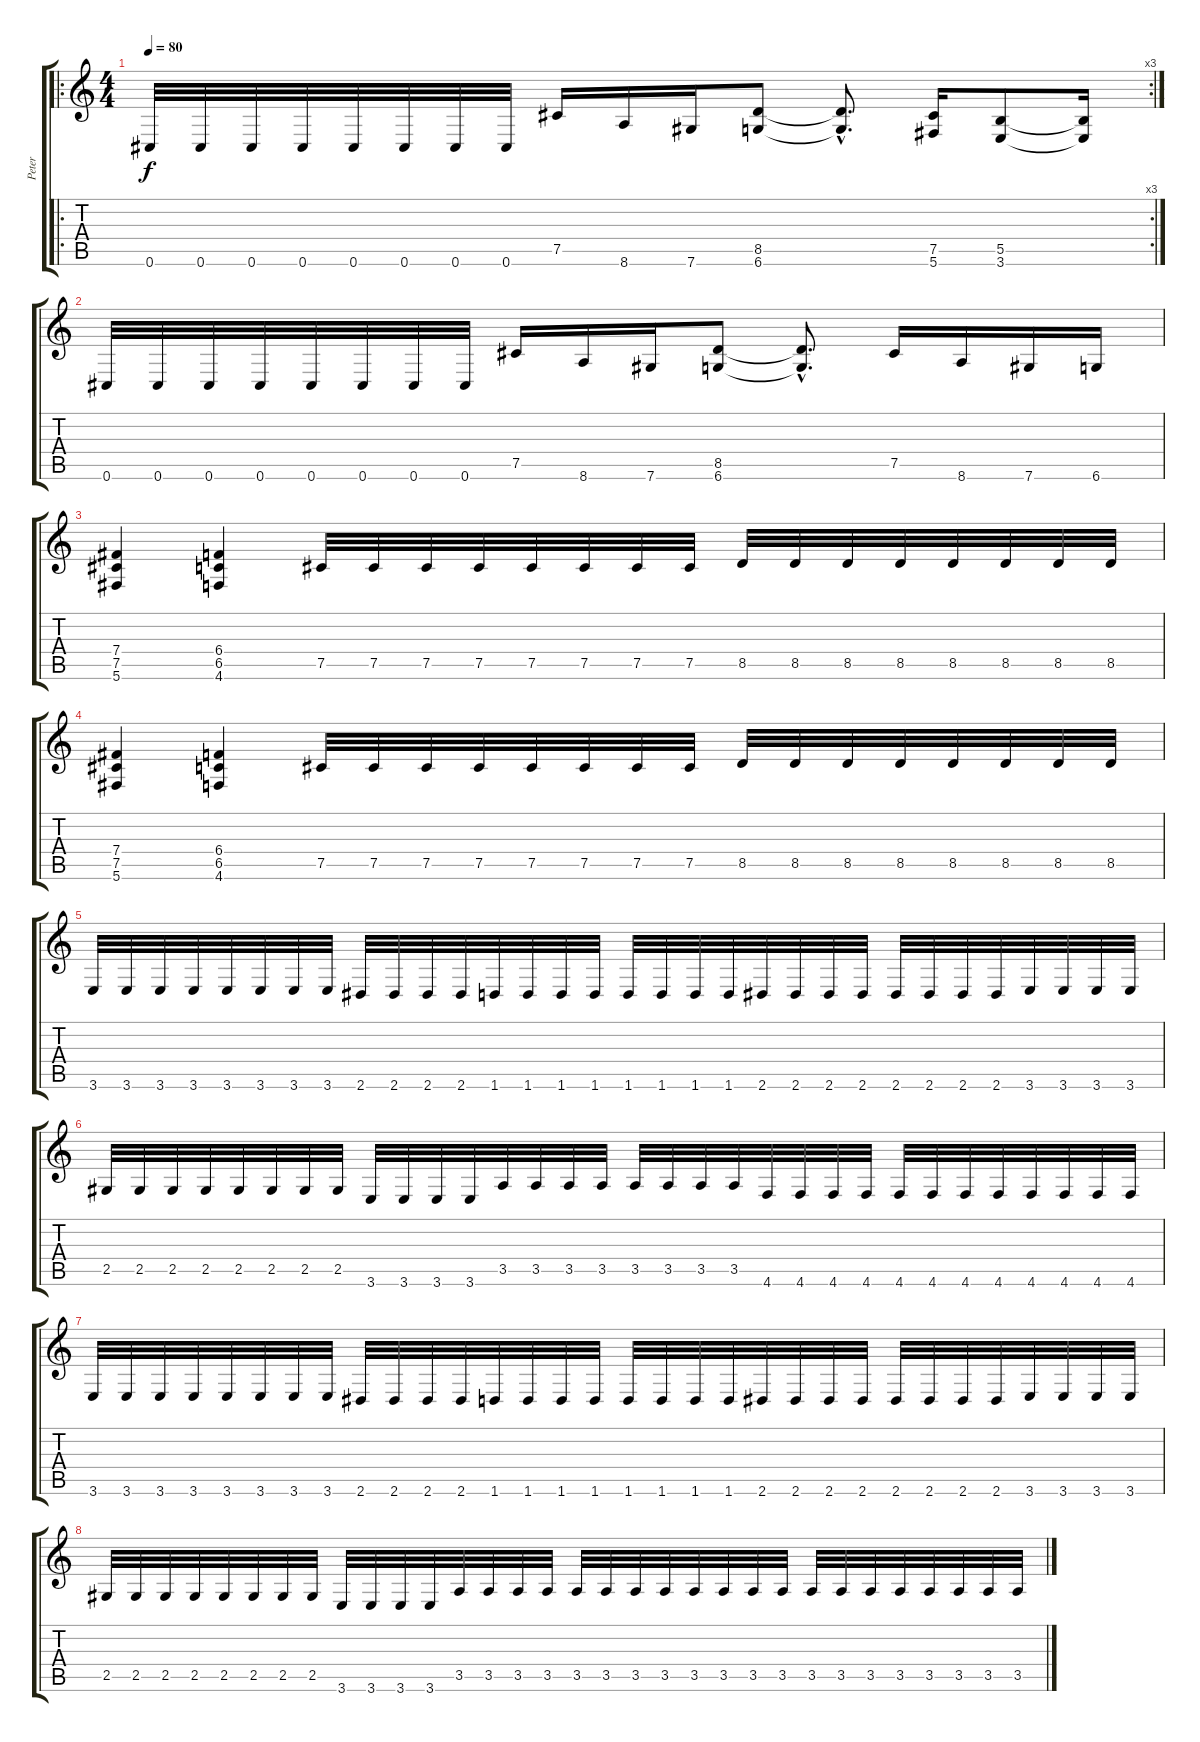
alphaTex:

\track ("Peter" "Peter") {instrument overdrivenguitar}
\staff {score tabs}
\tuning (Db4 Ab3 E3 B2 Gb2 Db2) {hide}
\ro
\rc 3
\ts (4 4)
\tempo 80
\clef g2
\ks c
0.6.32{dy f} 0.6.32 0.6.32 0.6.32 0.6.32 0.6.32 0.6.32 0.6.32 7.5.16 8.6.16 7.6.16 (8.5 6.6).8 (8.5{hac t} 6.6{hac t}).8{d} (7.5 5.6).16 (5.5 3.6).8 (5.5{t} 3.6{t}).16 |
0.6.32 0.6.32 0.6.32 0.6.32 0.6.32 0.6.32 0.6.32 0.6.32 7.5.16 8.6.16 7.6.16 (8.5 6.6).8 (8.5{hac t} 6.6{hac t}).8{d} 7.5.16 8.6.16 7.6.16 6.6.16 |
(7.4 7.5 5.6).4 (6.4 6.5 4.6).4 7.5.32 7.5.32 7.5.32 7.5.32 7.5.32 7.5.32 7.5.32 7.5.32 8.5.32 8.5.32 8.5.32 8.5.32 8.5.32 8.5.32 8.5.32 8.5.32 |
(7.4 7.5 5.6).4 (6.4 6.5 4.6).4 7.5.32 7.5.32 7.5.32 7.5.32 7.5.32 7.5.32 7.5.32 7.5.32 8.5.32 8.5.32 8.5.32 8.5.32 8.5.32 8.5.32 8.5.32 8.5.32 |
3.6.32 3.6.32 3.6.32 3.6.32 3.6.32 3.6.32 3.6.32 3.6.32 2.6.32 2.6.32 2.6.32 2.6.32 1.6.32 1.6.32 1.6.32 1.6.32 1.6.32 1.6.32 1.6.32 1.6.32 2.6.32 2.6.32 2.6.32 2.6.32 2.6.32 2.6.32 2.6.32 2.6.32 3.6.32 3.6.32 3.6.32 3.6.32 |
2.5.32 2.5.32 2.5.32 2.5.32 2.5.32 2.5.32 2.5.32 2.5.32 3.6.32 3.6.32 3.6.32 3.6.32 3.5.32 3.5.32 3.5.32 3.5.32 3.5.32 3.5.32 3.5.32 3.5.32 4.6.32 4.6.32 4.6.32 4.6.32 4.6.32 4.6.32 4.6.32 4.6.32 4.6.32 4.6.32 4.6.32 4.6.32 |
3.6.32 3.6.32 3.6.32 3.6.32 3.6.32 3.6.32 3.6.32 3.6.32 2.6.32 2.6.32 2.6.32 2.6.32 1.6.32 1.6.32 1.6.32 1.6.32 1.6.32 1.6.32 1.6.32 1.6.32 2.6.32 2.6.32 2.6.32 2.6.32 2.6.32 2.6.32 2.6.32 2.6.32 3.6.32 3.6.32 3.6.32 3.6.32 |
2.5.32 2.5.32 2.5.32 2.5.32 2.5.32 2.5.32 2.5.32 2.5.32 3.6.32 3.6.32 3.6.32 3.6.32 3.5.32 3.5.32 3.5.32 3.5.32 3.5.32 3.5.32 3.5.32 3.5.32 3.5.32 3.5.32 3.5.32 3.5.32 3.5.32 3.5.32 3.5.32 3.5.32 3.5.32 3.5.32 3.5.32 3.5.32
